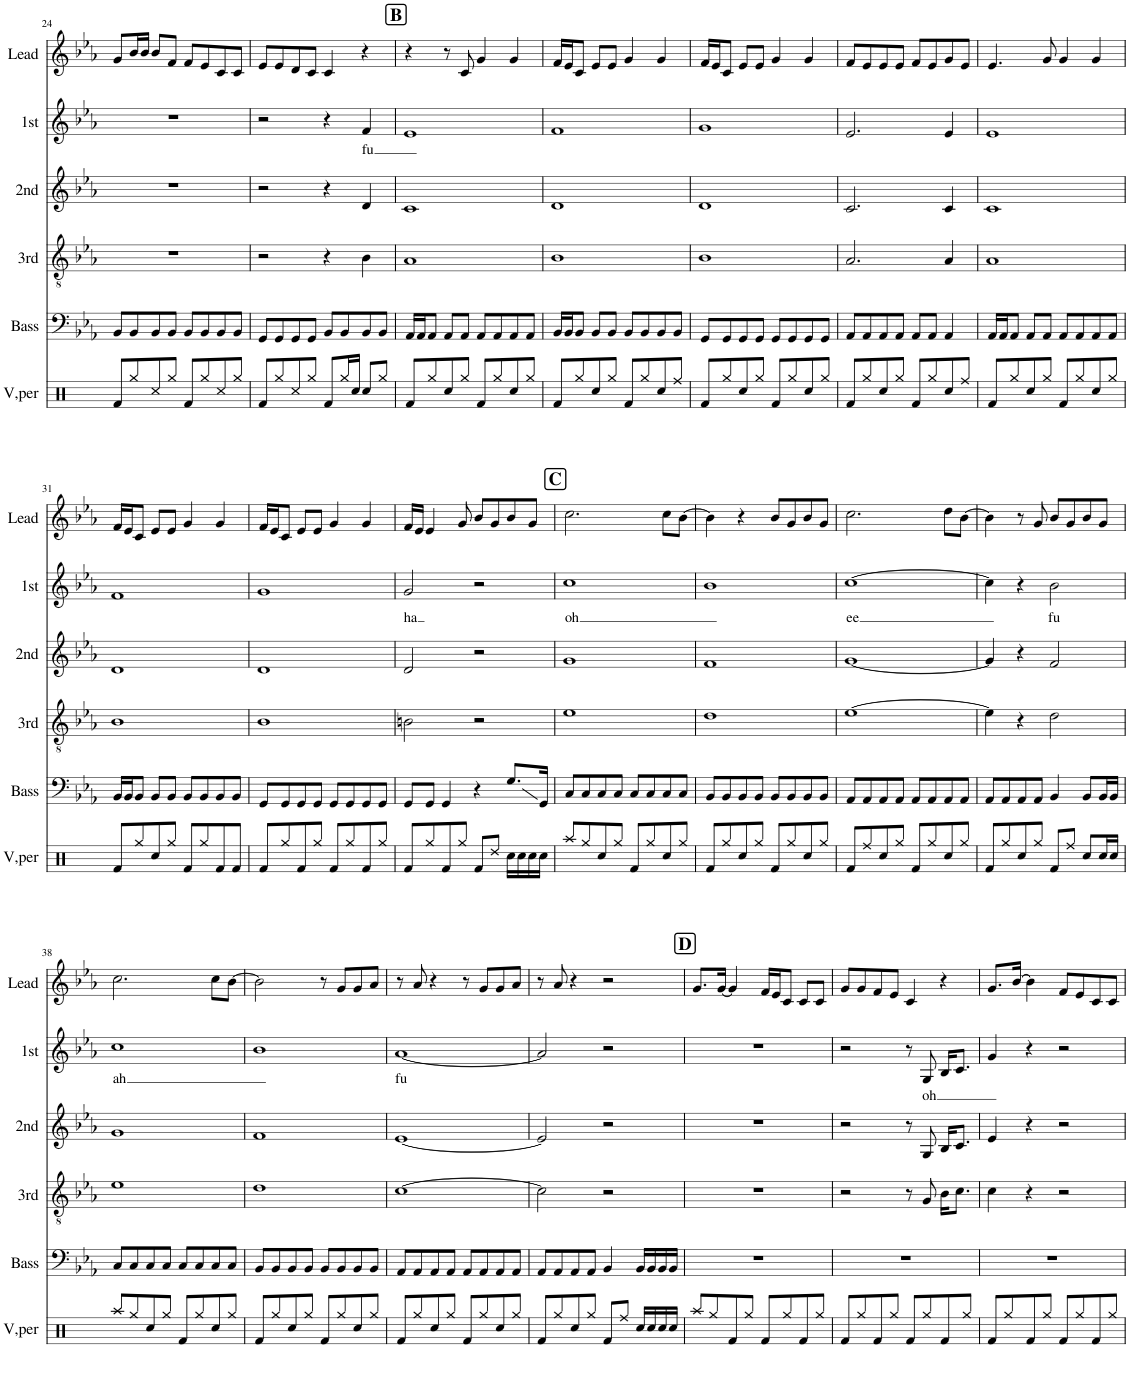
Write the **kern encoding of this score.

**kern	**kern	**kern	**kern	**kern	**text	**text	**kern
*part6	*part5	*part4	*part3	*part2	*part2	*part2	*part1
*staff6	*staff5	*staff4	*staff3	*staff2	*staff2	*staff2	*staff1
*I"V.per	*I"Bass	*I"3rd	*I"2nd	*I"1st	*	*	*I"Lead
*I'V,per	*I'Bass	*I'3rd	*I'2nd	*I'1st	*	*	*I'Lead
!!LO:PB:g=z
*clefX	*clefF4	*clefGv2	*clefG2	*clefG2	*	*	*clefG2
*k[]	*k[b-e-a-]	*k[b-e-a-]	*k[b-e-a-]	*k[b-e-a-]	*	*	*k[b-e-a-]
*M4/4	*M4/4	*M4/4	*M4/4	*M4/4	*	*	*M4/4
=24	=24	=24	=24	=24	=24	=24	=24
8Rf/L	8BB-/L	1r	1r	1r	.	.	8g/L
8Rgg/	8BB-/	.	.	.	.	.	16b-/L
.	.	.	.	.	.	.	16b-/JJ
8Rcc/	8BB-/	.	.	.	.	.	8b-/L
8Rgg/J	8BB-/J	.	.	.	.	.	8f/J
8Rf/L	8BB-/L	.	.	.	.	.	8f/L
8Rgg/	8BB-/	.	.	.	.	.	8e-/
8Rcc/	8BB-/	.	.	.	.	.	8c/
8Rgg/J	8BB-/J	.	.	.	.	.	8c/J
=25	=25	=25	=25	=25	=25	=25	=25
8Rf/L	8GG/L	2r	2r	2r	.	.	8e-/L
8Rgg/	8GG/	.	.	.	.	.	8e-/
8Rcc/	8GG/	.	.	.	.	.	8d/
8Rgg/J	8GG/J	.	.	.	.	.	8c/J
8Rf/L	8BB-/L	4r	4r	4r	.	.	4c/
16Rgg/L	8BB-/	.	.	.	.	.	.
16Rcc/JJ	.	.	.	.	.	.	.
!	!	!	!	!	!LO:LY:b	!	!
8Rcc/L	8BB-/	4B-\	4d/	4f/	fu	.	4r
8Rgg/J	8BB-/J	.	.	.	.	.	.
!!LO:REH:place=s1:a:B:cj:fs=14:t=B
=26	=26	=26	=26	=26	=26	=26	=26
8Rf/L	16AA-/LL	1A-	1c	1e-	.	.	4r
.	16AA-/J	.	.	.	.	.	.
8Rgg/	8AA-/J	.	.	.	.	.	.
8Rcc/	8AA-/L	.	.	.	.	.	8r
8Rgg/J	8AA-/J	.	.	.	.	.	8c/
8Rf/L	8AA-/L	.	.	.	.	.	4g/
8Rgg/	8AA-/	.	.	.	.	.	.
8Rcc/	8AA-/	.	.	.	.	.	4g/
8Rgg/J	8AA-/J	.	.	.	.	.	.
=27	=27	=27	=27	=27	=27	=27	=27
8Rf/L	16BB-/LL	1B-	1d	1f	.	.	16f/LL
.	16BB-/J	.	.	.	.	.	16e-/J
8Rgg/	8BB-/J	.	.	.	.	.	8c/J
8Rcc/	8BB-/L	.	.	.	.	.	8e-/L
8Rgg/J	8BB-/J	.	.	.	.	.	8e-/J
8Rf/L	8BB-/L	.	.	.	.	.	4g/
8Rgg/	8BB-/	.	.	.	.	.	.
8Rcc/	8BB-/	.	.	.	.	.	4g/
8Rff/J	8BB-/J	.	.	.	.	.	.
=28	=28	=28	=28	=28	=28	=28	=28
8Rf/L	8GG/L	1B-	1d	1g	.	.	16f/LL
.	.	.	.	.	.	.	16e-/J
8Rgg/	8GG/	.	.	.	.	.	8c/J
8Rcc/	8GG/	.	.	.	.	.	8e-/L
8Rgg/J	8GG/J	.	.	.	.	.	8e-/J
8Rf/L	8GG/L	.	.	.	.	.	4g/
8Rgg/	8GG/	.	.	.	.	.	.
8Rcc/	8GG/	.	.	.	.	.	4g/
8Rgg/J	8GG/J	.	.	.	.	.	.
=29	=29	=29	=29	=29	=29	=29	=29
8Rf/L	8AA-/L	2.A-/	2.c/	2.e-/	.	.	8f/L
8Rgg/	8AA-/	.	.	.	.	.	8e-/
8Rcc/	8AA-/	.	.	.	.	.	8e-/
8Rgg/J	8AA-/J	.	.	.	.	.	8e-/J
8Rf/L	8AA-/L	.	.	.	.	.	8f/L
8Rgg/	8AA-/J	.	.	.	.	.	8e-/
8Rcc/	4AA-/	4A-/	4c/	4e-/	.	.	8g/
8Rff/J	.	.	.	.	.	.	8e-/J
=30	=30	=30	=30	=30	=30	=30	=30
8Rf/L	16AA-/LL	1A-	1c	1e-	.	.	4.e-/
.	16AA-/J	.	.	.	.	.	.
8Rgg/	8AA-/J	.	.	.	.	.	.
8Rcc/	8AA-/L	.	.	.	.	.	.
8Rgg/J	8AA-/J	.	.	.	.	.	8g/
8Rf/L	8AA-/L	.	.	.	.	.	4g/
8Rgg/	8AA-/	.	.	.	.	.	.
8Rcc/	8AA-/	.	.	.	.	.	4g/
8Rgg/J	8AA-/J	.	.	.	.	.	.
!!LO:LB:g=z
=31	=31	=31	=31	=31	=31	=31	=31
8Rf/L	16BB-/LL	1B-	1d	1f	.	.	16f/LL
.	16BB-/J	.	.	.	.	.	16e-/J
8Rgg/	8BB-/J	.	.	.	.	.	8c/J
8Rcc/	8BB-/L	.	.	.	.	.	8e-/L
8Rgg/J	8BB-/J	.	.	.	.	.	8e-/J
8Rf/L	8BB-/L	.	.	.	.	.	4g/
8Rgg/	8BB-/	.	.	.	.	.	.
8Rf/	8BB-/	.	.	.	.	.	4g/
8Rf/J	8BB-/J	.	.	.	.	.	.
=32	=32	=32	=32	=32	=32	=32	=32
8Rf/L	8GG/L	1B-	1d	1g	.	.	16f/LL
.	.	.	.	.	.	.	16e-/J
8Rgg/	8GG/	.	.	.	.	.	8c/J
8Rf/	8GG/	.	.	.	.	.	8e-/L
8Rgg/J	8GG/J	.	.	.	.	.	8e-/J
8Rf/L	8GG/L	.	.	.	.	.	4g/
8Rgg/	8GG/	.	.	.	.	.	.
8Rf/	8GG/	.	.	.	.	.	4g/
8Rgg/J	8GG/J	.	.	.	.	.	.
=33	=33	=33	=33	=33	=33	=33	=33
!	!	!	!	!	!LO:LY:b	!	!
8Rf/L	8GG/L	2Bn\	2d/	2g/	ha	.	16f/LL
.	.	.	.	.	.	.	16e-/JJ
8Rgg/	8GG/J	.	.	.	.	.	4e-/
8Rf/	4GG/	.	.	.	.	.	.
8Rgg/J	.	.	.	.	.	.	8g/
8Rf/L	4r	2r	2r	2r	.	.	8b-/L
8Rdd/J	.	.	.	.	.	.	8g/
16Rcc\LL	8.G/L	.	.	.	.	.	8b-/
16Rcc\	.	.	.	.	.	.	.
16Rcc\	.	.	.	.	.	.	8g/J
16Rcc\JJ	16GG/Jk	.	.	.	.	.	.
!!LO:REH:place=s1:a:B:cj:fs=14:t=C
=34	=34	=34	=34	=34	=34	=34	=34
!	!	!	!	!	!LO:LY:b	!	!
8Raa/L	8C/L	1e-	1g	1cc	oh	.	2.cc\
8Rgg/	8C/	.	.	.	.	.	.
8Rcc/	8C/	.	.	.	.	.	.
8Rgg/J	8C/J	.	.	.	.	.	.
8Rf/L	8C/L	.	.	.	.	.	.
8Rgg/	8C/	.	.	.	.	.	.
8Rcc/	8C/	.	.	.	.	.	8cc\L
8Rgg/J	8C/J	.	.	.	.	.	[8b-\J
=35	=35	=35	=35	=35	=35	=35	=35
8Rf/L	8BB-/L	1d	1f	1b-	.	.	4b-\]
8Rgg/	8BB-/	.	.	.	.	.	.
8Rcc/	8BB-/	.	.	.	.	.	4r
8Rgg/J	8BB-/J	.	.	.	.	.	.
8Rf/L	8BB-/L	.	.	.	.	.	8b-/L
8Rgg/	8BB-/	.	.	.	.	.	8g/
8Rcc/	8BB-/	.	.	.	.	.	8b-/
8Rgg/J	8BB-/J	.	.	.	.	.	8g/J
=36	=36	=36	=36	=36	=36	=36	=36
!	!	!	!	!	!LO:LY:b	!	!
8Rf/L	8AA-/L	[1e-	[1g	[1cc	ee	.	2.cc\
8Rff/	8AA-/	.	.	.	.	.	.
8Rcc/	8AA-/	.	.	.	.	.	.
8Rgg/J	8AA-/J	.	.	.	.	.	.
8Rf/L	8AA-/L	.	.	.	.	.	.
8Rgg/	8AA-/	.	.	.	.	.	.
8Rcc/	8AA-/	.	.	.	.	.	8dd\L
8Rgg/J	8AA-/J	.	.	.	.	.	[8b-\J
=37	=37	=37	=37	=37	=37	=37	=37
8Rf/L	8AA-/L	4e-\]	4g/]	4cc\]	.	.	4b-\]
8Rgg/	8AA-/	.	.	.	.	.	.
8Rcc/	8AA-/	4r	4r	4r	.	.	8r
8Rgg/J	8AA-/J	.	.	.	.	.	8g/
!	!	!	!	!	!LO:LY:b	!	!
8Rf/L	4BB-/	2d\	2f/	2b-\	fu	.	8b-/L
8Rff/J	.	.	.	.	.	.	8g/
8Rcc/L	8BB-/L	.	.	.	.	.	8b-/
16Rcc/L	16BB-/L	.	.	.	.	.	8g/J
16Rcc/JJ	16BB-/JJ	.	.	.	.	.	.
!!LO:LB:g=z
=38	=38	=38	=38	=38	=38	=38	=38
!	!	!	!	!	!LO:LY:b	!	!
8Raa/L	8C/L	1e-	1g	1cc	ah	.	2.cc\
8Rgg/	8C/	.	.	.	.	.	.
8Rcc/	8C/	.	.	.	.	.	.
8Rgg/J	8C/J	.	.	.	.	.	.
8Rf/L	8C/L	.	.	.	.	.	.
8Rgg/	8C/	.	.	.	.	.	.
8Rcc/	8C/	.	.	.	.	.	8cc\L
8Rgg/J	8C/J	.	.	.	.	.	[8b-\J
=39	=39	=39	=39	=39	=39	=39	=39
8Rf/L	8BB-/L	1d	1f	1b-	.	.	2b-\]
8Rgg/	8BB-/	.	.	.	.	.	.
8Rcc/	8BB-/	.	.	.	.	.	.
8Rgg/J	8BB-/J	.	.	.	.	.	.
8Rf/L	8BB-/L	.	.	.	.	.	8r
8Rgg/	8BB-/	.	.	.	.	.	8g/L
8Rcc/	8BB-/	.	.	.	.	.	8g/
8Rgg/J	8BB-/J	.	.	.	.	.	8a-/J
=40	=40	=40	=40	=40	=40	=40	=40
!	!	!	!	!	!LO:LY:b	!	!
8Rf/L	8AA-/L	[1c	[1e-	[1a-	fu	.	8r
8Rgg/	8AA-/	.	.	.	.	.	8a-/
8Rcc/	8AA-/	.	.	.	.	.	4r
8Rgg/J	8AA-/J	.	.	.	.	.	.
8Rf/L	8AA-/L	.	.	.	.	.	8r
8Rgg/	8AA-/	.	.	.	.	.	8g/L
8Rcc/	8AA-/	.	.	.	.	.	8g/
8Rgg/J	8AA-/J	.	.	.	.	.	8a-/J
=41	=41	=41	=41	=41	=41	=41	=41
8Rf/L	8AA-/L	2c\]	2e-/]	2a-/]	.	.	8r
8Rgg/	8AA-/	.	.	.	.	.	8a-/
8Rcc/	8AA-/	.	.	.	.	.	4r
8Rgg/J	8AA-/J	.	.	.	.	.	.
8Rf/L	4BB-/	2r	2r	2r	.	.	2r
8Rff/J	.	.	.	.	.	.	.
16Rcc/LL	16BB-/LL	.	.	.	.	.	.
16Rcc/	16BB-/	.	.	.	.	.	.
16Rcc/	16BB-/	.	.	.	.	.	.
16Rcc/JJ	16BB-/JJ	.	.	.	.	.	.
!!LO:REH:place=s1:a:B:cj:fs=14:t=D
=42	=42	=42	=42	=42	=42	=42	=42
8Raa/L	1r	1r	1r	1r	.	.	8.g/L
8Rgg/	.	.	.	.	.	.	.
.	.	.	.	.	.	.	[16g/Jk
8Rf/	.	.	.	.	.	.	4g/]
8Rgg/J	.	.	.	.	.	.	.
8Rf/L	.	.	.	.	.	.	16f/LL
.	.	.	.	.	.	.	16e-/J
8Rgg/	.	.	.	.	.	.	8c/J
8Rf/	.	.	.	.	.	.	8c/L
8Rgg/J	.	.	.	.	.	.	8c/J
=43	=43	=43	=43	=43	=43	=43	=43
8Rf/L	1r	2r	2r	2r	.	.	8g/L
8Rgg/	.	.	.	.	.	.	8g/
8Rf/	.	.	.	.	.	.	8f/
8Rgg/J	.	.	.	.	.	.	8e-/J
8Rf/L	.	8r	8r	8r	.	.	4c/
!	!	!	!	!	!	!LO:LY:b	!
8Rgg/	.	8G/	8G/	8G/	.	oh	.
8Rf/	.	16B-\KL	16B-/KL	16B-/KL	.	.	4r
.	.	8.c\J	8.c/J	8.c/J	.	.	.
8Rgg/J	.	.	.	.	.	.	.
=44	=44	=44	=44	=44	=44	=44	=44
8Rf/L	1r	4c\	4e-/	4g/	.	.	8.g/L
8Rgg/	.	.	.	.	.	.	.
.	.	.	.	.	.	.	[16b-/Jk
8Rf/	.	4r	4r	4r	.	.	4b-\]
8Rgg/J	.	.	.	.	.	.	.
8Rf/L	.	2r	2r	2r	.	.	8f/L
8Rgg/	.	.	.	.	.	.	8e-/
8Rf/	.	.	.	.	.	.	8c/
8Rgg/J	.	.	.	.	.	.	8c/J
=	=	=	=	=	=	=	=
*-	*-	*-	*-	*-	*-	*-	*-
